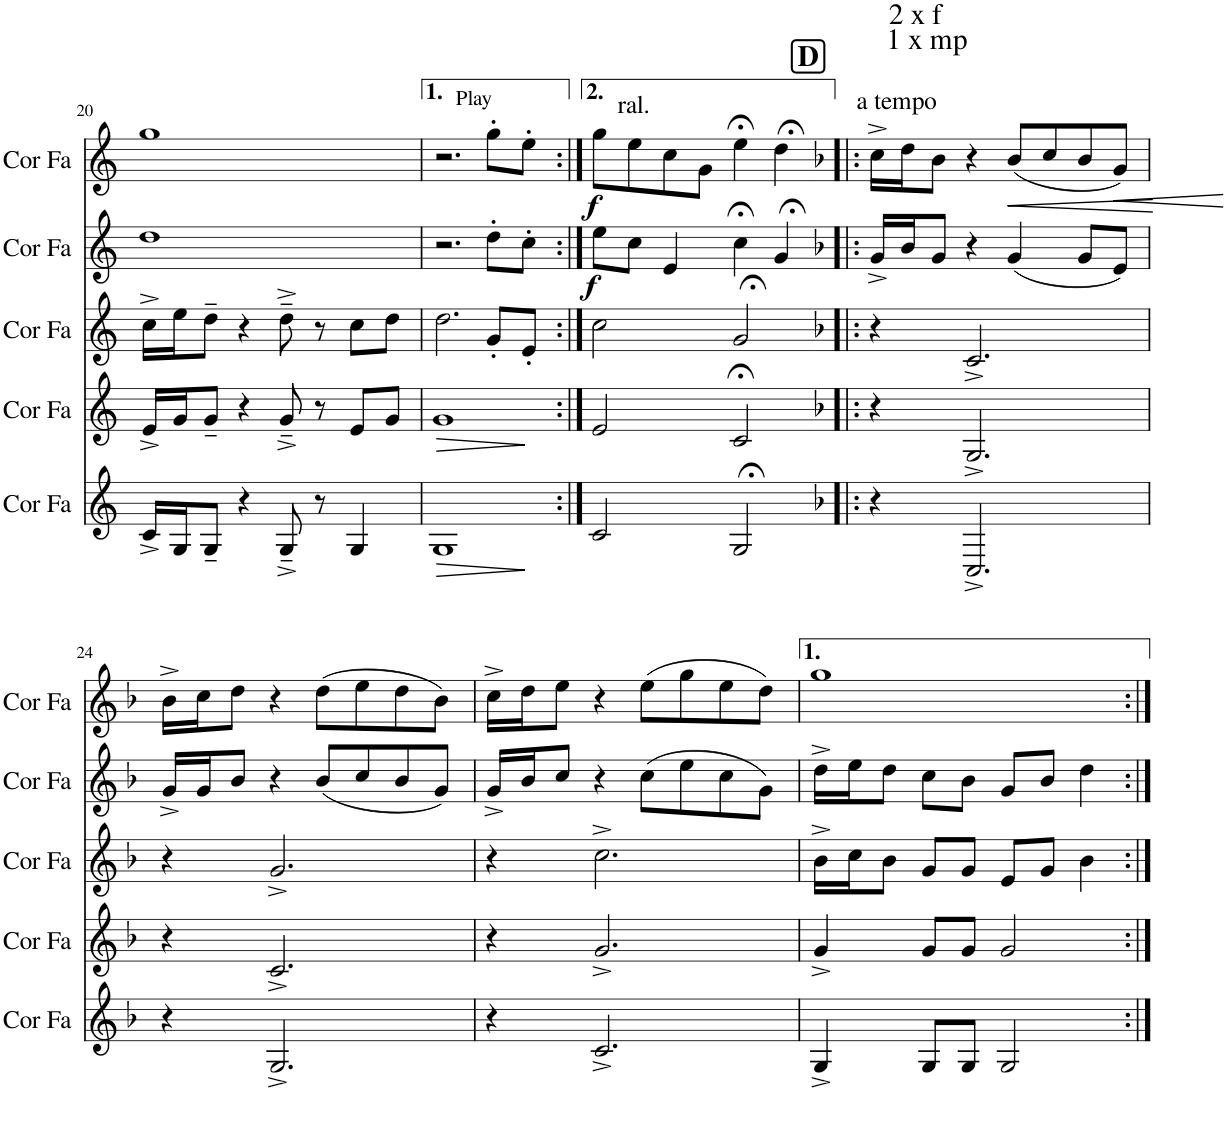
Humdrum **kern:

**kern	**dynam	**kern	**dynam	**kern	**kern	**dynam	**kern	**dynam
*part5	*part5	*part4	*part4	*part3	*part2	*part2	*part1	*part1
*staff5	*staff5	*staff4	*staff4	*staff3	*staff2	*staff2	*staff1	*staff1
*I"Cor en Fa	*	*I"Cor en Fa	*	*I"Cor en Fa	*I"Cor en Fa	*	*I"Cor en Fa	*
*I'Cor Fa	*	*I'Cor Fa	*	*I'Cor Fa	*I'Cor Fa	*	*I'Cor Fa	*
!!LO:PB:g=z
*clefG2	*	*clefG2	*	*clefG2	*clefG2	*	*clefG2	*
*Trd4c7	*	*Trd4c7	*	*Trd4c7	*Trd4c7	*	*Trd4c7	*
*k[]	*	*k[]	*	*k[]	*k[]	*	*k[]	*
*M4/4	*	*M4/4	*	*M4/4	*M4/4	*	*M4/4	*
=20	=20	=20	=20	=20	=20	=20	=20	=20
16c^/LL	.	16e^/LL	.	16cc^\LL	1dd	.	1gg	.
16G/J	.	16g/J	.	16ee\J	.	.	.	.
8G~/J	.	8g~/J	.	8dd~\J	.	.	.	.
4r	.	4r	.	4r	.	.	.	.
8G~^/	.	8g~^/	.	8dd~^\	.	.	.	.
8r	.	8r	.	8r	.	.	.	.
4G/	.	8e/L	.	8cc\L	.	.	.	.
.	.	8g/J	.	8dd\J	.	.	.	.
=21	=21	=21	=21	=21	=21	=21	=21	=21
!	!LO:HP:b	!	!LO:HP:b	!	!	!	!	!
1G	>	1g	>	2.dd\	2.r	.	2.r	.
!	!	!	!	!	!	!	!LO:TX:a:t=Play	!
.	.	.	.	8g'/L	8dd'\L	.	8gg'\L	.
.	.	.	.	8e'/J	8cc'\J	.	8ee'\J	.
.	]	.	]	.	.	.	.	.
=22:|!	=22:|!	=22:|!	=22:|!	=22:|!	=22:|!	=22:|!	=22:|!	=22:|!
!	!	!	!	!	!	!	!LO:TX:a:t=ral.	!
!	!	!	!	!	!	!LO:DY:b	!	!LO:DY:b
2c/	.	2e/	.	2cc\	8ee\L	f	8gg\L	f
.	.	.	.	.	8cc\J	.	8ee\	.
.	.	.	.	.	4e/	.	8cc\	.
.	.	.	.	.	.	.	8g\J	.
2G;</	.	2c;</	.	2g;</	4cc;<\	.	4ee;<\	.
.	.	.	.	.	4g;</	.	4dd;<\	.
!!LO:REH:place=s1:a:B:cj:fs=14:t=D
=23!|:	=23!|:	=23!|:	=23!|:	=23!|:	=23!|:	=23!|:	=23!|:	=23!|:
*k[b-]	*	*k[b-]	*	*k[b-]	*k[b-]	*	*k[b-]	*
!	!	!	!	!	!	!	!LO:TX:a:t=a tempo	!
!	!	!	!	!	!	!	!LO:TX:a:t=1 x mp	!
!	!	!	!	!	!	!	!LO:TX:a:t=2 x f	!
4r	.	4r	.	4r	16g^/LL	.	16cc^\LL	.
.	.	.	.	.	16b-/J	.	16dd\J	.
.	.	.	.	.	8g/J	.	8b-\J	.
2.C^/	.	2.G^/	.	2.c^/	4r	.	4r	.
!	!	!	!	!	!	!	!	!LO:HP:b
.	.	.	.	.	(4g/	.	(8b-/L	<
.	.	.	.	.	.	.	8cc/	.
.	.	.	.	.	8g/L	.	8b-/	.
!	!	!	!	!	!	!	!	!LO:HP:b
.	.	.	.	.	8e/J)	.	8g/J)	<
.	.	.	.	.	.	.	.	[ [
!!LO:LB:g=z
=24	=24	=24	=24	=24	=24	=24	=24	=24
4r	.	4r	.	4r	16g^/LL	.	16b-^\LL	.
.	.	.	.	.	16g/J	.	16cc\J	.
.	.	.	.	.	8b-/J	.	8dd\J	.
2.G^/	.	2.c^/	.	2.g^/	4r	.	4r	.
.	.	.	.	.	(8b-/L	.	(8dd\L	.
.	.	.	.	.	8cc/	.	8ee\	.
.	.	.	.	.	8b-/	.	8dd\	.
.	.	.	.	.	8g/J)	.	8b-\J)	.
=25	=25	=25	=25	=25	=25	=25	=25	=25
4r	.	4r	.	4r	16g^/LL	.	16cc^\LL	.
.	.	.	.	.	16b-/J	.	16dd\J	.
.	.	.	.	.	8cc/J	.	8ee\J	.
2.c^/	.	2.g^/	.	2.cc^\	4r	.	4r	.
.	.	.	.	.	(8cc\L	.	(8ee\L	.
.	.	.	.	.	8ee\	.	8gg\	.
.	.	.	.	.	8cc\	.	8ee\	.
.	.	.	.	.	8g\J)	.	8dd\J)	.
=26	=26	=26	=26	=26	=26	=26	=26	=26
4G^/	.	4g^/	.	16b-^\LL	16dd^\LL	.	1gg	.
.	.	.	.	16cc\J	16ee\J	.	.	.
.	.	.	.	8b-\J	8dd\J	.	.	.
8G/L	.	8g/L	.	8g/L	8cc\L	.	.	.
8G/J	.	8g/J	.	8g/J	8b-\J	.	.	.
2G/	.	2g/	.	8e/L	8g/L	.	.	.
.	.	.	.	8g/J	8b-/J	.	.	.
.	.	.	.	4b-\	4dd\	.	.	.
=:|!	=:|!	=:|!	=:|!	=:|!	=:|!	=:|!	=:|!	=:|!
*-	*-	*-	*-	*-	*-	*-	*-	*-
